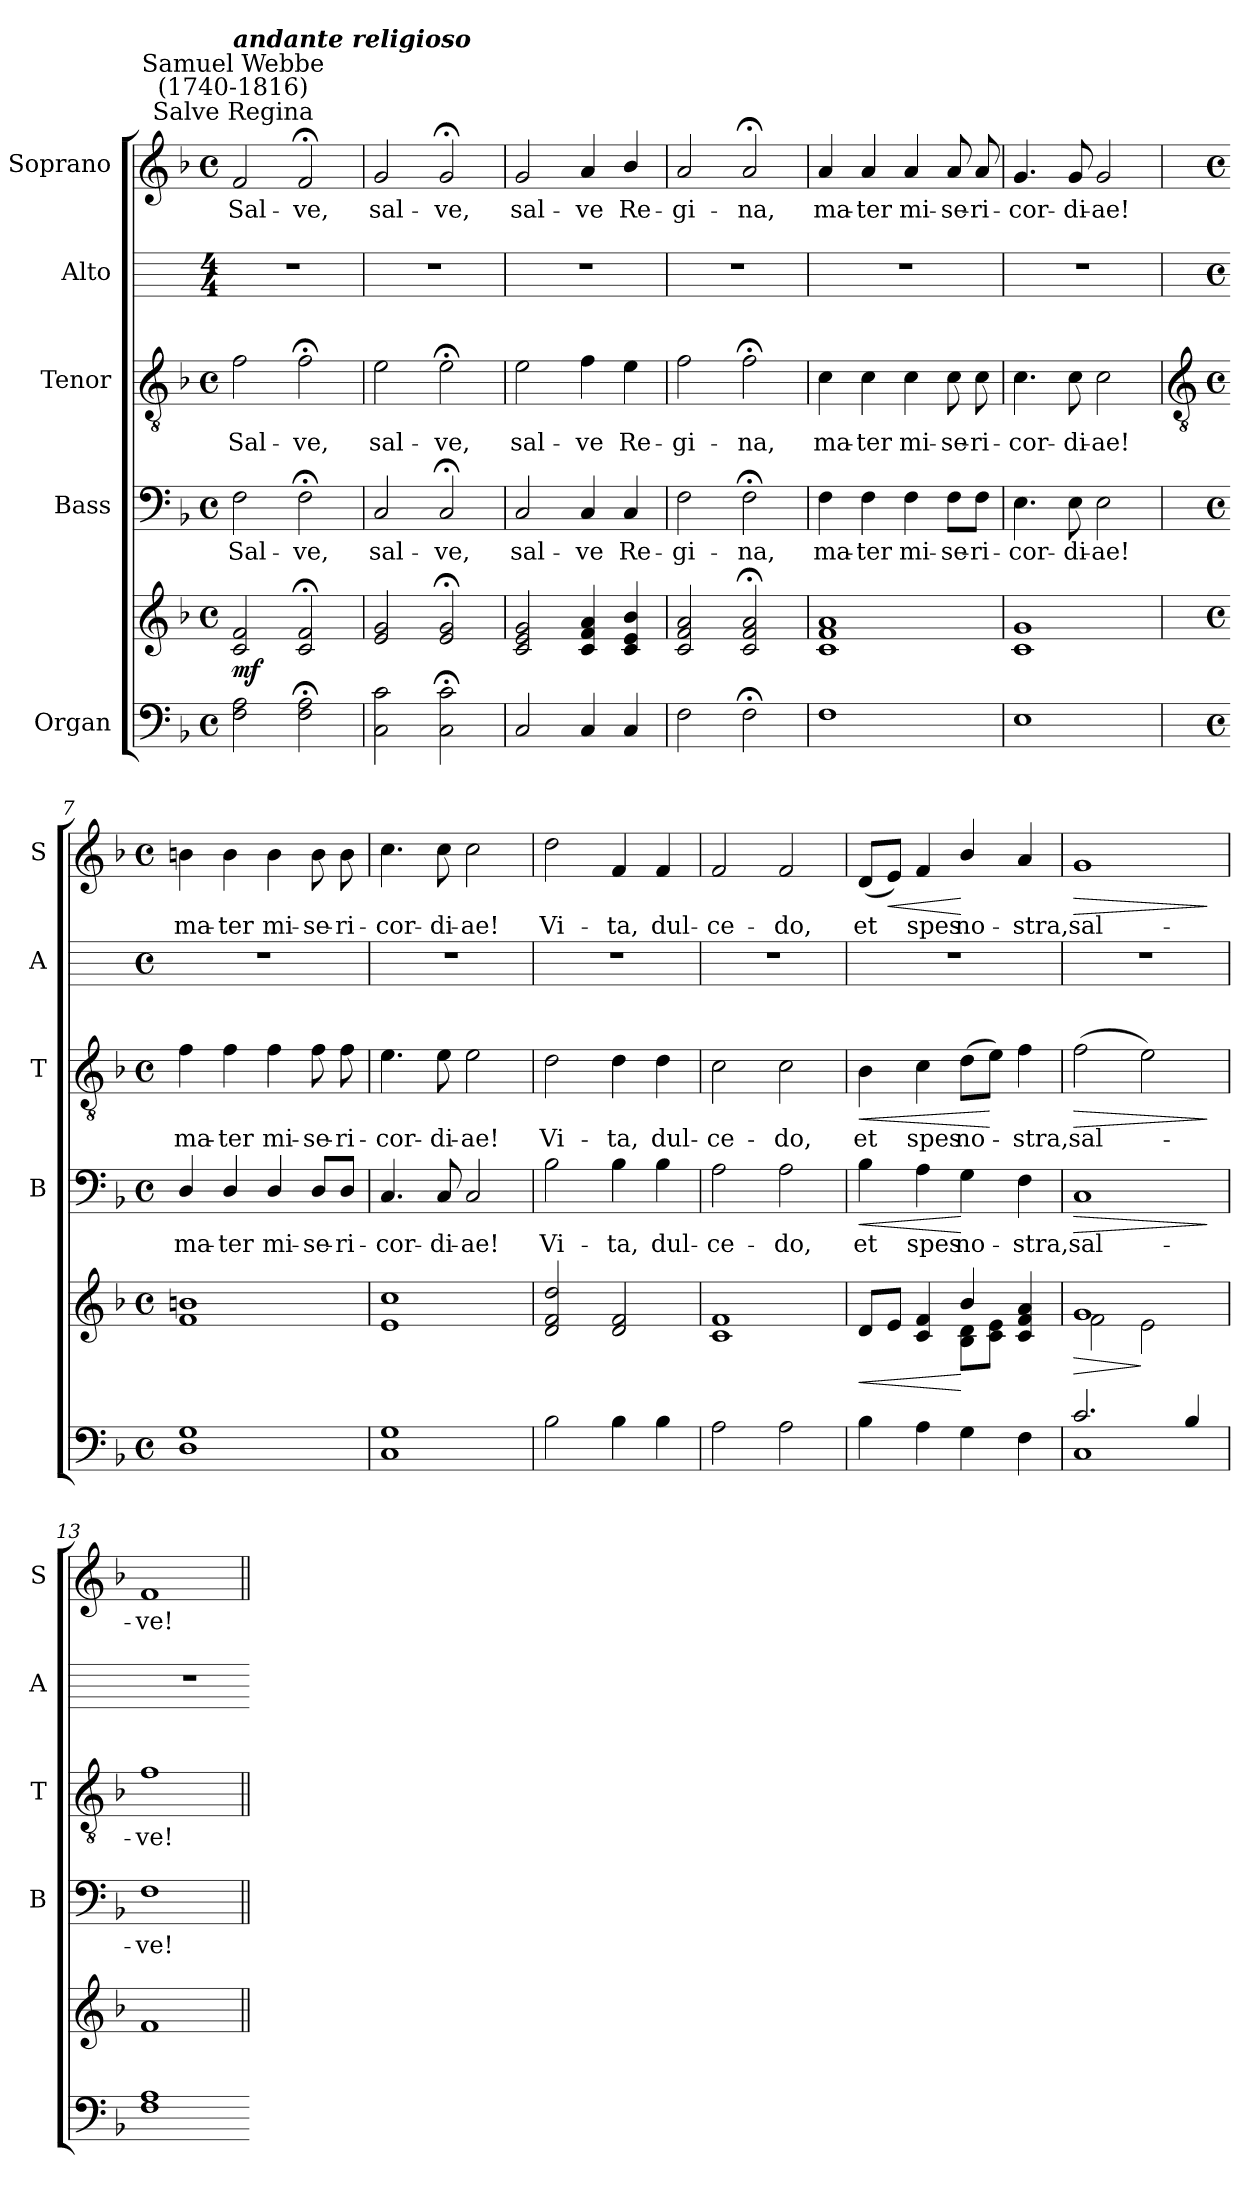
**kern	**kern	**dynam	**kern	**text	**dynam	**kern	**text	**dynam	**kern	**kern	**text	**dynam
*part5	*part5	*part5	*part4	*part4	*part4	*part3	*part3	*part3	*part2	*part1	*part1	*part1
*staff6	*staff5	*staff5/6	*staff4	*staff4	*staff4	*staff3	*staff3	*staff3	*staff2	*staff1	*staff1	*staff1
*I"Organ	*	*	*I"Bass	*	*	*I"Tenor	*	*	*I"Alto	*I"Soprano	*	*
*	*	*	*I'B	*	*	*I'T	*	*	*I'A	*I'S	*	*
*clefF4	*clefG2	*	*clefF4	*	*	*clefGv2	*	*	*	*clefG2	*	*
*k[b-]	*k[b-]	*	*k[b-]	*	*	*k[b-]	*	*	*	*k[b-]	*	*
*F:	*F:	*	*F:	*	*	*F:	*	*	*	*F:	*	*
*M4/4	*M4/4	*	*M4/4	*	*	*M4/4	*	*	*M4/4	*M4/4	*	*
*met(c)	*met(c)	*	*met(c)	*	*	*met(c)	*	*	*	*met(c)	*	*
=1	=1	=1	=1	=1	=1	=1	=1	=1	=1	=1	=1	=1
!	!	!	!	!	!	!	!	!	!	!LO:TX:a:cj:t=Salve Regina	!	!
!	!	!	!	!	!	!	!	!	!	!LO:TX:a:cj:t=Samuel Webbe\n(1740-1816)	!	!
!	!	!	!	!	!	!	!	!	!	!LO:TX:a:Bi:t=andante religioso	!	!
!	!	!LO:DY:b	!	!LO:LY:b	!	!	!LO:LY:b	!	!	!	!LO:LY:b	!
2F 2A	2c 2f	mf	2F	Sal-	.	2f	Sal-	.	1r	2f	Sal-	.
!	!	!	!	!LO:LY:b	!	!	!LO:LY:b	!	!	!	!LO:LY:b	!
2F; 2A;	2c;< 2f;<	.	2F;<	-ve,	.	2f;<	-ve,	.	.	2f;<	-ve,	.
=2	=2	=2	=2	=2	=2	=2	=2	=2	=2	=2	=2	=2
!	!	!	!	!LO:LY:b	!	!	!LO:LY:b	!	!	!	!LO:LY:b	!
2C 2c	2e 2g	.	2C	sal-	.	2e	sal-	.	1r	2g	sal-	.
!	!	!	!	!LO:LY:b	!	!	!LO:LY:b	!	!	!	!LO:LY:b	!
2C; 2c;	2e;< 2g;<	.	2C;<	-ve,	.	2e;<	-ve,	.	.	2g;<	-ve,	.
=3	=3	=3	=3	=3	=3	=3	=3	=3	=3	=3	=3	=3
!	!	!	!	!LO:LY:b	!	!	!LO:LY:b	!	!	!	!LO:LY:b	!
2C	2c 2e 2g	.	2C	sal-	.	2e	sal-	.	1r	2g	sal-	.
!	!	!	!	!LO:LY:b	!	!	!LO:LY:b	!	!	!	!LO:LY:b	!
4C	4c 4f 4a	.	4C	-ve	.	4f	-ve	.	.	4a	-ve	.
!	!	!	!	!LO:LY:b	!	!	!LO:LY:b	!	!	!	!LO:LY:b	!
4C	4c 4e 4b-	.	4C	Re-	.	4e	Re-	.	.	4b-/	Re-	.
=4	=4	=4	=4	=4	=4	=4	=4	=4	=4	=4	=4	=4
!	!	!	!	!LO:LY:b	!	!	!LO:LY:b	!	!	!	!LO:LY:b	!
2F	2c 2f 2a	.	2F	-gi-	.	2f	-gi-	.	1r	2a	-gi-	.
!	!	!	!	!LO:LY:b	!	!	!LO:LY:b	!	!	!	!LO:LY:b	!
2F;	2c;< 2f;< 2a;<	.	2F;<	-na,	.	2f;<	-na,	.	.	2a;<	-na,	.
=5	=5	=5	=5	=5	=5	=5	=5	=5	=5	=5	=5	=5
!	!	!	!	!LO:LY:b	!	!	!LO:LY:b	!	!	!	!LO:LY:b	!
1F	1c 1f 1a	.	4F	ma-	.	4c	ma-	.	1r	4a	ma-	.
!	!	!	!	!LO:LY:b	!	!	!LO:LY:b	!	!	!	!LO:LY:b	!
.	.	.	4F	-ter	.	4c	-ter	.	.	4a	-ter	.
!	!	!	!	!LO:LY:b	!	!	!LO:LY:b	!	!	!	!LO:LY:b	!
.	.	.	4F	mi-	.	4c	mi-	.	.	4a	mi-	.
!	!	!	!	!LO:LY:b	!	!	!LO:LY:b	!	!	!	!LO:LY:b	!
.	.	.	8F\L	-se-	.	8c	-se-	.	.	8a	-se-	.
!	!	!	!	!LO:LY:b	!	!	!LO:LY:b	!	!	!	!LO:LY:b	!
.	.	.	8F\J	-ri-	.	8c	-ri-	.	.	8a	-ri-	.
=6	=6	=6	=6	=6	=6	=6	=6	=6	=6	=6	=6	=6
!	!	!	!	!LO:LY:b	!	!	!LO:LY:b	!	!	!	!LO:LY:b	!
1E	1c 1g	.	4.E	-cor-	.	4.c	-cor-	.	1r	4.g	-cor-	.
!	!	!	!	!LO:LY:b	!	!	!LO:LY:b	!	!	!	!LO:LY:b	!
.	.	.	8E	-di-	.	8c	-di-	.	.	8g	-di-	.
!	!	!	!	!LO:LY:b	!	!	!LO:LY:b	!	!	!	!LO:LY:b	!
.	.	.	2E	-ae!	.	2c	-ae!	.	.	2g	-ae!	.
!!LO:LB:g=z
=7	=7	=7	=7	=7	=7	=7	=7	=7	=7	=7	=7	=7
*	*	*	*	*	*	*clefGv2	*	*	*	*	*	*
*M4/4	*M4/4	*	*M4/4	*	*	*M4/4	*	*	*M4/4	*M4/4	*	*
*met(c)	*met(c)	*	*met(c)	*	*	*met(c)	*	*	*met(c)	*met(c)	*	*
*^	*^	*	*	*	*	*	*	*	*	*	*	*
!	!	!	!	!	!	!LO:LY:b	!	!	!LO:LY:b	!	!	!	!LO:LY:b	!
1D 1G	1ryy	1f 1bn	1ryy	.	4D/	ma-	.	4f	ma-	.	1r	4bn	ma-	.
!	!	!	!	!	!	!LO:LY:b	!	!	!LO:LY:b	!	!	!	!LO:LY:b	!
.	.	.	.	.	4D/	-ter	.	4f	-ter	.	.	4b	-ter	.
!	!	!	!	!	!	!LO:LY:b	!	!	!LO:LY:b	!	!	!	!LO:LY:b	!
.	.	.	.	.	4D/	mi-	.	4f	mi-	.	.	4b	mi-	.
!	!	!	!	!	!	!LO:LY:b	!	!	!LO:LY:b	!	!	!	!LO:LY:b	!
.	.	.	.	.	8D/L	-se-	.	8f	-se-	.	.	8b	-se-	.
!	!	!	!	!	!	!LO:LY:b	!	!	!LO:LY:b	!	!	!	!LO:LY:b	!
.	.	.	.	.	8D/J	-ri-	.	8f	-ri-	.	.	8b	-ri-	.
=8	=8	=8	=8	=8	=8	=8	=8	=8	=8	=8	=8	=8	=8	=8
!	!	!	!	!	!	!LO:LY:b	!	!	!LO:LY:b	!	!	!	!LO:LY:b	!
1C 1G	1ryy	1e 1cc	1ryy	.	4.C	-cor-	.	4.e	-cor-	.	1r	4.cc	-cor-	.
!	!	!	!	!	!	!LO:LY:b	!	!	!LO:LY:b	!	!	!	!LO:LY:b	!
.	.	.	.	.	8C	-di-	.	8e	-di-	.	.	8cc	-di-	.
!	!	!	!	!	!	!LO:LY:b	!	!	!LO:LY:b	!	!	!	!LO:LY:b	!
.	.	.	.	.	2C	-ae!	.	2e	-ae!	.	.	2cc	-ae!	.
=9	=9	=9	=9	=9	=9	=9	=9	=9	=9	=9	=9	=9	=9	=9
!	!	!	!	!	!	!LO:LY:b	!	!	!LO:LY:b	!	!	!	!LO:LY:b	!
1ryy	2B-\	2d 2f 2dd	1ryy	.	2B-	Vi-	.	2d	Vi-	.	1r	2dd	Vi-	.
!	!	!	!	!	!	!LO:LY:b	!	!	!LO:LY:b	!	!	!	!LO:LY:b	!
.	4B-\	2d 2f	.	.	4B-	-ta,	.	4d	-ta,	.	.	4f	-ta,	.
!	!	!	!	!	!	!LO:LY:b	!	!	!LO:LY:b	!	!	!	!LO:LY:b	!
.	4B-\	.	.	.	4B-	dul-	.	4d	dul-	.	.	4f	dul-	.
=10	=10	=10	=10	=10	=10	=10	=10	=10	=10	=10	=10	=10	=10	=10
!	!	!	!	!	!	!LO:LY:b	!	!	!LO:LY:b	!	!	!	!LO:LY:b	!
1ryy	2A\	1c 1f	1ryy	.	2A	-ce-	.	2c	-ce-	.	1r	2f	-ce-	.
!	!	!	!	!	!	!LO:LY:b	!	!	!LO:LY:b	!	!	!	!LO:LY:b	!
.	2A\	.	.	.	2A	-do,	.	2c	-do,	.	.	2f	-do,	.
=11	=11	=11	=11	=11	=11	=11	=11	=11	=11	=11	=11	=11	=11	=11
!	!	!	!	!LO:HP:b	!	!LO:LY:b	!LO:HP:b	!	!LO:LY:b	!LO:HP:b	!	!	!LO:LY:b	!
1ryy	4B-\	8dL	4d\yy	<	4B-	et	<	4B-	et	<	1r	(<8dL	et	.
!	!	!	!	!	!	!	!	!	!	!	!	!	!	!LO:HP:b
.	.	8eJ	.	.	.	.	.	.	.	.	.	8eJ)	.	<
!	!	!	!	!	!	!LO:LY:b	!	!	!LO:LY:b	!	!	!	!LO:LY:b	!
.	4A\	4c 4f	4ryy	.	4A	spes	.	4c	spes	.	.	4f	spes	.
!	!	!	!	!	!	!LO:LY:b	!	!	!LO:LY:b	!	!	!	!LO:LY:b	!
.	4G\	4b-/	8B-\ 8d\L	[	4G	no-	[	(>8dL	no-	.	.	4b-/	no-	[
.	.	.	8c\ 8e\J	.	.	.	.	8eJ)	.	[	.	.	.	.
!	!	!	!	!	!	!LO:LY:b	!	!	!LO:LY:b	!	!	!	!LO:LY:b	!
.	4F\	4c 4f 4a	4ryy	.	4F	-stra,	.	4f	stra,	.	.	4a	-stra,	.
=12	=12	=12	=12	=12	=12	=12	=12	=12	=12	=12	=12	=12	=12	=12
!	!	!	!	!LO:HP:b	!	!LO:LY:b	!LO:HP:b	!	!LO:LY:b	!LO:HP:b	!	!	!LO:LY:b	!LO:HP:b
2.c/	1C\	1g	2f\	>	1C	sal-	>	(>2f	sal-	>	1r	1g	sal-	>
.	.	.	2e\	]	.	.	.	2e)	.	.	.	.	.	.
4B-/	.	.	.	.	.	.	.	.	.	.	.	.	.	.
*v	*v	*	*	*	*	*	*	*	*	*	*	*	*	*
*	*v	*v	*	*	*	*	*	*	*	*	*	*	*
.	.	.	.	.	]	.	.	]	.	.	.	]
=13	=13	=13	=13	=13	=13	=13	=13	=13	=13	=13	=13	=13
*^	*^	*	*	*	*	*	*	*	*	*	*	*
!	!	!	!	!	!	!LO:LY:b	!	!	!LO:LY:b	!	!	!	!LO:LY:b	!
1ryy	1F\ 1A\	1f	1ryy	.	1F	-ve!	.	1f	ve!	.	1r	1f	-ve!	.
*v	*v	*	*	*	*	*	*	*	*	*	*	*	*	*
*	*v	*v	*	*	*	*	*	*	*	*	*	*	*
=||	=||	=||	=||	=||	=||	=||	=||	=||	=	=||	=||	=||
*-	*-	*-	*-	*-	*-	*-	*-	*-	*-	*-	*-	*-
